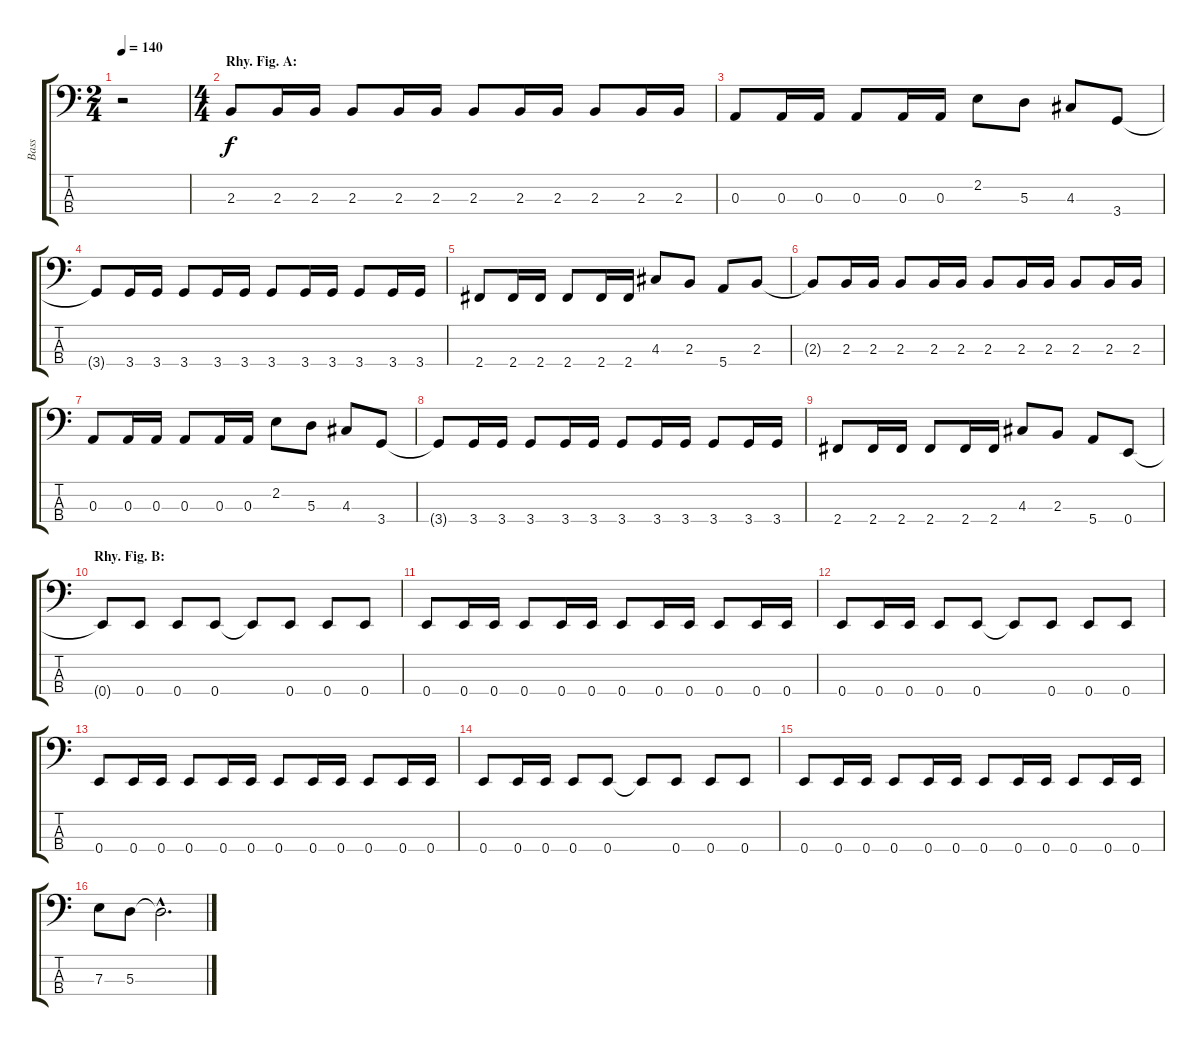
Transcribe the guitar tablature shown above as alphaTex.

\track ("Bass" "Bass") {instrument electricbasspick}
\staff {score tabs}
\tuning (G2 D2 A1 E1) {hide}
\ts (2 4)
\tempo 140
\clef f4
\ks c
r.2{dy f instrument electricbasspick} |
\ts (4 4)
\section ("" "Rhy. Fig. A:")
2.3.8 2.3.16 2.3.16 2.3.8 2.3.16 2.3.16 2.3.8 2.3.16 2.3.16 2.3.8 2.3.16 2.3.16 |
0.3.8 0.3.16 0.3.16 0.3.8 0.3.16 0.3.16 2.2.8 5.3.8 4.3.8 3.4.8 |
3.4{t}.8 3.4.16 3.4.16 3.4.8 3.4.16 3.4.16 3.4.8 3.4.16 3.4.16 3.4.8 3.4.16 3.4.16 |
2.4.8 2.4.16 2.4.16 2.4.8 2.4.16 2.4.16 4.3.8 2.3.8 5.4.8 2.3.8 |
2.3{t}.8 2.3.16 2.3.16 2.3.8 2.3.16 2.3.16 2.3.8 2.3.16 2.3.16 2.3.8 2.3.16 2.3.16 |
0.3.8 0.3.16 0.3.16 0.3.8 0.3.16 0.3.16 2.2.8 5.3.8 4.3.8 3.4.8 |
3.4{t}.8 3.4.16 3.4.16 3.4.8 3.4.16 3.4.16 3.4.8 3.4.16 3.4.16 3.4.8 3.4.16 3.4.16 |
2.4.8 2.4.16 2.4.16 2.4.8 2.4.16 2.4.16 4.3.8 2.3.8 5.4.8 0.4.8 |
\section ("" "Rhy. Fig. B:")
0.4{t}.8 0.4.8 0.4.8 0.4.8 0.4{t}.8 0.4.8 0.4.8 0.4.8 |
0.4.8 0.4.16 0.4.16 0.4.8 0.4.16 0.4.16 0.4.8 0.4.16 0.4.16 0.4.8 0.4.16 0.4.16 |
0.4.8 0.4.16 0.4.16 0.4.8 0.4.8 0.4{t}.8 0.4.8 0.4.8 0.4.8 |
0.4.8 0.4.16 0.4.16 0.4.8 0.4.16 0.4.16 0.4.8 0.4.16 0.4.16 0.4.8 0.4.16 0.4.16 |
0.4.8 0.4.16 0.4.16 0.4.8 0.4.8 0.4{t}.8 0.4.8 0.4.8 0.4.8 |
0.4.8 0.4.16 0.4.16 0.4.8 0.4.16 0.4.16 0.4.8 0.4.16 0.4.16 0.4.8 0.4.16 0.4.16 |
7.3.8 5.3.8 5.3{hac t}.2{d}
